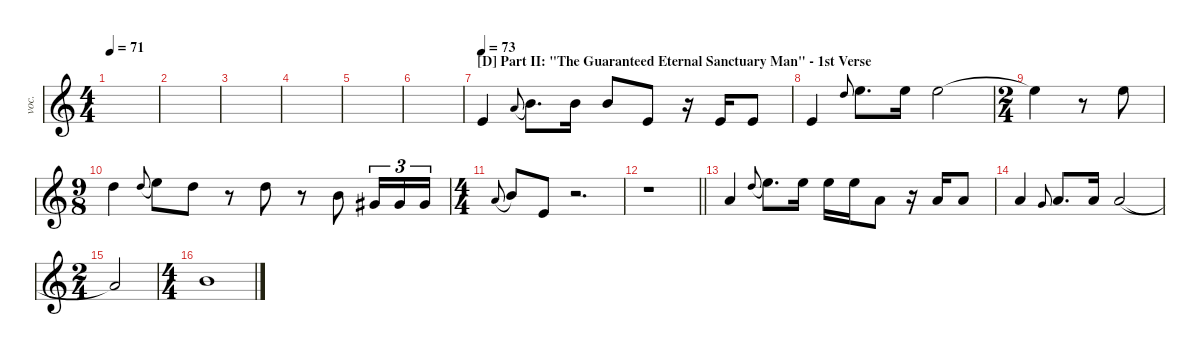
\defaultSystemsLayout 4
\hideDynamics
\bracketExtendMode nobrackets
\track ("Backing Vocals I" "voc.") {instrument voiceoohs}
\staff {score}
\tuning (E4 B3 G3 D3 A2 E2)
\ts (4 4)
\tempo 71
\clef g2
\ks c
|
|
|
|
|
|
\section ("D" "Part II: \"The Guaranteed Eternal Sanctuary Man\" - 1st Verse")
\tempo 73
14.4.4 14.3.8{gr onbeat legatoorigin} 12.2.8{d} 12.2.16 12.2.8 14.4.8 r.16 14.4.16 14.4.8 |
14.4.4 15.2.8{gr onbeat} 12.1.8{d} 12.1.16 12.1.2 |
\ts (2 4)
\beaming (8 2 2)
12.1{t}.4 r.8 12.1.8 |
\ts (9 8)
\beaming (8 3 3 3)
15.2.4 15.2.8{gr onbeat legatoorigin} 12.1.8{beam merge} 15.2.8{beam split} r.8{beam split} 15.2.8 r.8 12.2.8 13.3{acc #}.16{tu (3 2)} 13.3{acc #}.16{tu (3 2)} 13.3{acc #}.16{tu (3 2)} |
\ts (4 4)
\beaming (8 2 2 2 2)
14.3.8{gr onbeat legatoorigin} 16.3.8 14.4.8 r.2{d} |
\barLineRight lightlight
r.1 |
14.3.4 15.2.8{gr onbeat legatoorigin} 12.1.8{d} 12.1.16 12.1.16 12.1.16 14.3.8 r.16 14.3.16 14.3.8 |
14.3.4 12.3.8{gr onbeat} 14.3.8{d} 14.3.16 14.3.2{legatoorigin} |
\ts (2 4)
\beaming (8 2 2)
14.3{t}.2{legatoorigin} |
\ts (4 4)
\beaming (8 2 2 2 2)
16.3.1{legatoorigin}
